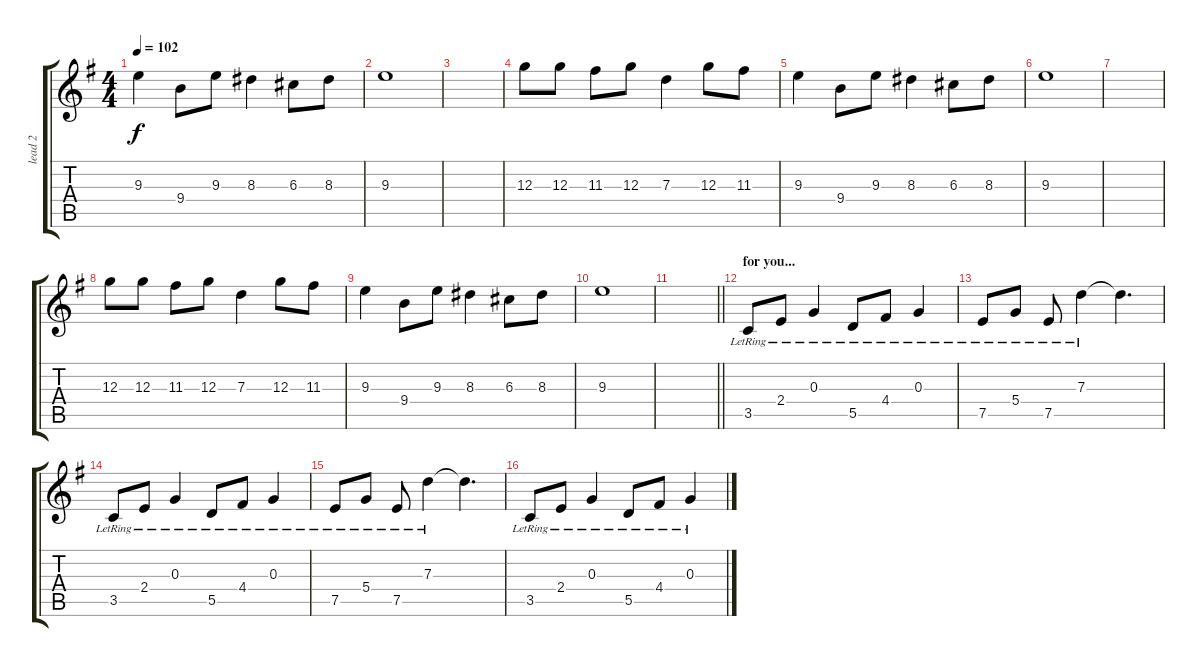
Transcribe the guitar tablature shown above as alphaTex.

\track ("lead 2" "lead 2") {instrument electricguitarjazz}
\staff {score tabs}
\tuning (E4 B3 G3 D3 A2 E2) {hide}
\ts (4 4)
\tempo 102
\clef g2
\ks eminor
9.3.4{dy f} 9.4.8 9.3.8 8.3.4 6.3.8 8.3.8 |
9.3.1 |
|
12.3.8 12.3.8 11.3.8 12.3.8 7.3.4 12.3.8 11.3.8 |
9.3.4 9.4.8 9.3.8 8.3.4 6.3.8 8.3.8 |
9.3.1 |
|
12.3.8 12.3.8 11.3.8 12.3.8 7.3.4 12.3.8 11.3.8 |
9.3.4 9.4.8 9.3.8 8.3.4 6.3.8 8.3.8 |
9.3.1 |
\barLineRight lightlight
|
\section ("" "for you...")
3.5{lr}.8{instrument electricguitarjazz} 2.4{lr}.8 0.3{lr}.4 5.5{lr}.8 4.4{lr}.8 0.3{lr}.4 |
7.5{lr}.8 5.4{lr}.8 7.5{lr}.8 7.3{lr}.4 7.3{t}.4{d} |
3.5{lr}.8 2.4{lr}.8 0.3{lr}.4 5.5{lr}.8 4.4{lr}.8 0.3{lr}.4 |
7.5{lr}.8 5.4{lr}.8 7.5{lr}.8 7.3{lr}.4 7.3{t}.4{d} |
3.5{lr}.8 2.4{lr}.8 0.3{lr}.4 5.5{lr}.8 4.4{lr}.8 0.3{lr}.4
